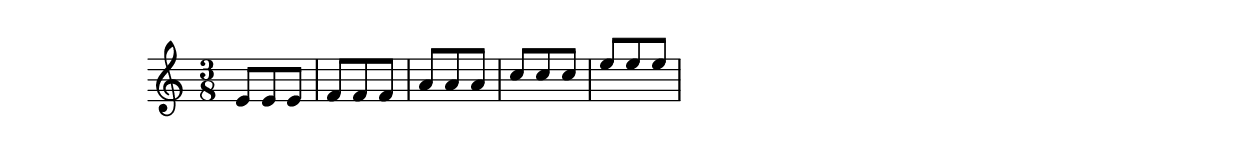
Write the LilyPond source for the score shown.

\version "1.7.18"
\header {

texidoc = "Upstem notes before a barline are printed with some extra
space. This is an optical correction similar to juxtaposed stems.
"

}

sd = \property Voice.Stem \set #'direction = #-1
su = \property Voice.Stem \set #'direction = #1
\score { \notes\relative e'
{

%\property Staff.StaffSpacing \override #'stem-spacing-correction = #0.5
%\property Staff.NoteSpacing \override #'stem-spacing-correction = #0.5

\time 3/8
\su
e8 e e
f f f
a a a
c c c
e e e
}
\paper { raggedright = ##t}
}

